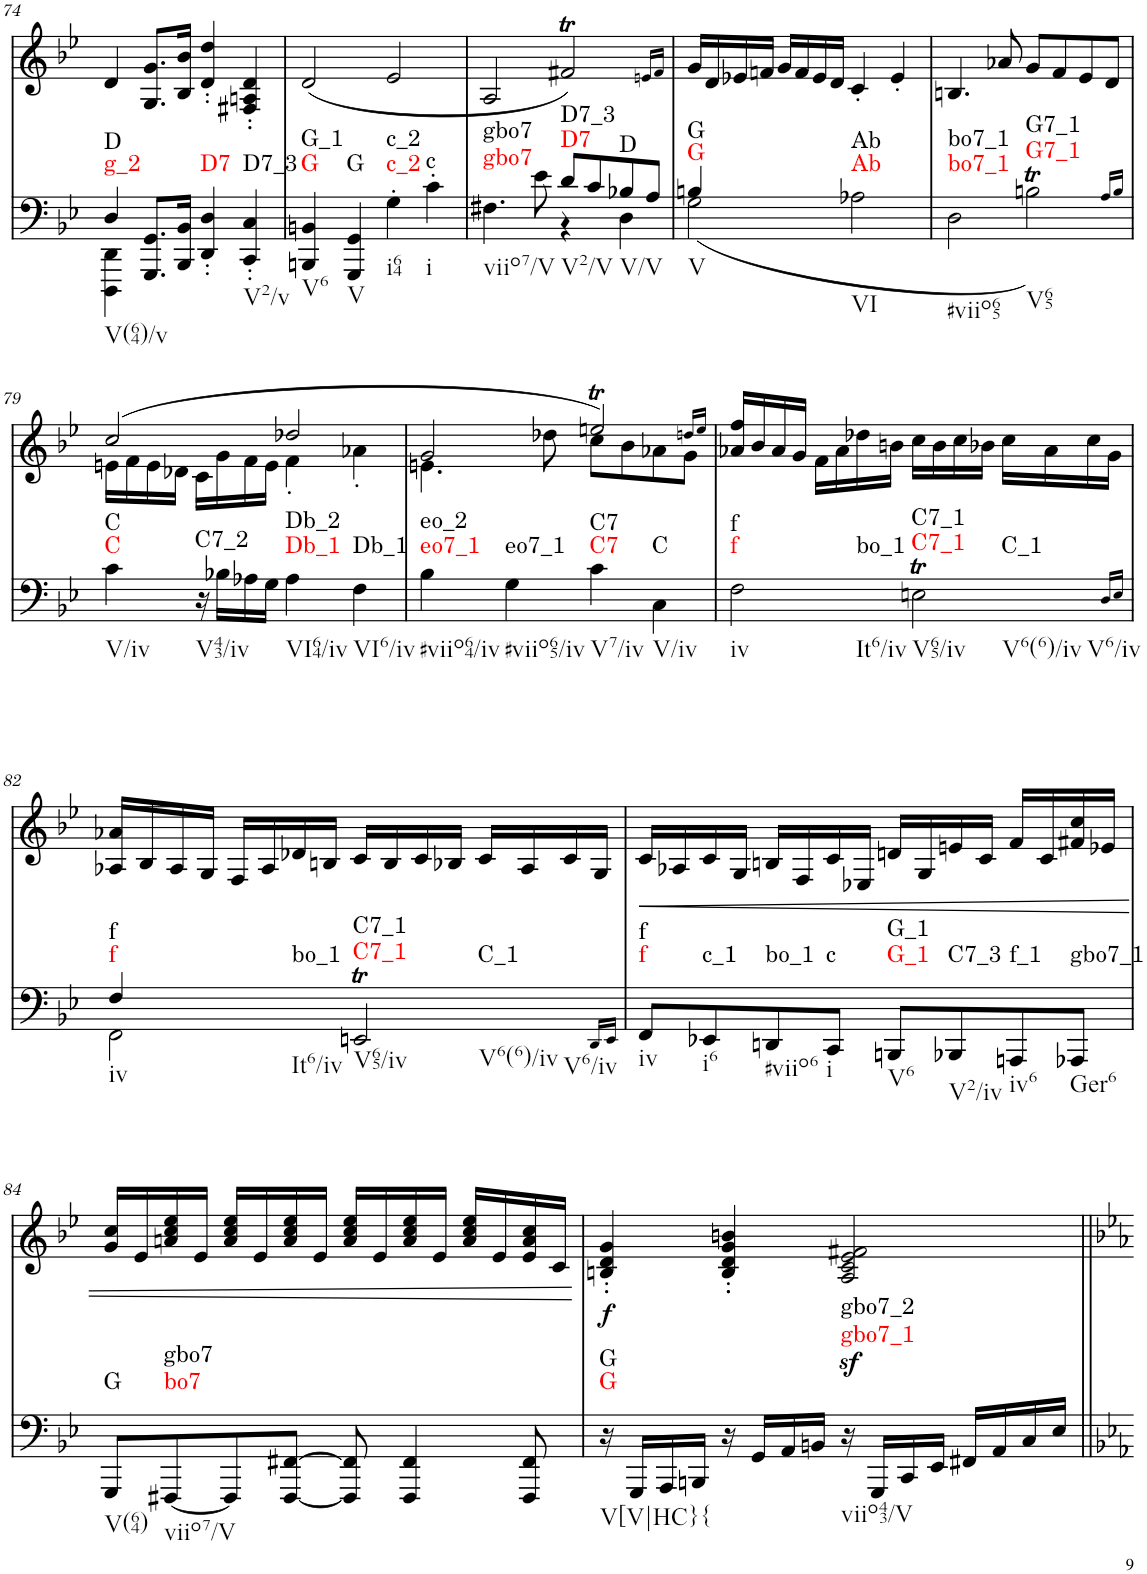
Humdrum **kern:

**kern	**harte	**kern	**text
*part2	*part2	*part1	*part1
*staff2	*	*staff1	*staff1
*I"piano	*	*I"piano	*
*I'Pno	*	*I'Pno	*
!!LO:PB:g=z
*clefF4	*	*clefF4	*
*k[b-e-]	*	*k[b-e-]	*
*M4/4	*	*M4/4	*
=74	=74	=74	=74
*^	*	*	*
!	!	!LO:H:n=1:kt=g_2	!	!
!	!	!LO:H:n=2:kt=D	!	!
4D/	4DDD\ 4DD\	N N	4d/	.
8.GGG/ 8.GG/L	2.ryy	.	8.G/ 8.g/L	.
16BBB-/ 16BB-/Jk	.	.	16B-/ 16b-/Jk	.
!	!	!LO:H:kt=D7	!	!
4DD/' 4D/'	.	N	4d/' 4dd/'	.
!	!	!LO:H:kt=D7_3	!	!
4CC/' 4C/'	.	N	4F#X/' 4An/' 4d/'	.
*v	*v	*	*	*
=75	=75	=75	=75
!	!LO:H:n=1:kt=G	!	!
!	!LO:H:n=2:kt=G_1	!	!
4BBBn/ 4BBn/	N N	(<2d/	.
!	!LO:H:kt=G	!	!
4GGG/ 4GG/	N	.	.
!	!LO:H:n=1:kt=c_2	!	!
!	!LO:H:n=2:kt=c_2	!	!
4G'\	N N	2e-/	.
!	!LO:H:kt=c	!	!
4c'\	N	.	.
=76	=76	=76	=76
*^	*	*	*
!	!	!LO:H:n=1:kt=gbo7	!	!
!	!	!LO:H:n=2:kt=gbo7	!	!
4.F#X\	4.ryy	N N	2A/	.
8ryy	8e-\	.	.	.
!	!	!LO:H:n=1:kt=D7	!	!
!	!	!LO:H:n=2:kt=D7_3	!	!
8d/L	4r	N N	2f#Xt/)	.
8c/	.	.	.	.
!	!	!LO:H:kt=D	!	!
8B-X/	4D\	N	.	.
8A/J	.	.	.	.
.	.	.	16qen/LL	.
.	.	.	16qf#/JJ	.
=77	=77	=77	=77	=77
!	!	!LO:H:n=1:kt=G	!	!
!	!	!LO:H:n=2:kt=G	!	!
(<4Bn/	2G\	N N	16g/LL	.
.	.	.	16d/	.
.	.	.	16e-X/	.
.	.	.	16fn/JJ	.
4ryy	.	.	16g/LL	.
.	.	.	16f/	.
.	.	.	16e-/	.
.	.	.	16d/JJ	.
!	!	!LO:H:n=1:kt=Ab	!	!
!	!	!LO:H:n=2:kt=Ab	!	!
2ryy	2A-X\	N N	4c'/	.
.	.	.	4e-'/	.
*v	*v	*	*	*
=78	=78	=78	=78
!	!LO:H:n=1:kt=bo7_1	!	!
!	!LO:H:n=2:kt=bo7_1	!	!
2D\	N N	4.Bn/	.
.	.	8a-X/	.
!	!LO:H:n=1:kt=G7_1	!	!
!	!LO:H:n=2:kt=G7_1	!	!
2Bnt\)	N N	8g/L	.
.	.	8f/	.
.	.	8e-/	.
.	.	8d/J	.
16qA/LL	.	.	.
16qB/JJ	.	.	.
!!LO:LB:g=z
=79	=79	=79	=79
*	*	*^	*
!	!LO:H:n=1:kt=C	!	!	!
!	!LO:H:n=2:kt=C	!	!	!
4c\	N N	(2cc/	16en\LL	.
.	.	.	16f\	.
.	.	.	16e\	.
.	.	.	16d-X\JJ	.
!	!LO:H:kt=C7_2	!	!	!
16r	N	.	16c\LL	.
16B-X\LL	.	.	16g\	.
16A-X\	.	.	16f\	.
16G\JJ	.	.	16e\JJ	.
!	!LO:H:n=1:kt=Db_1	!	!	!
!	!LO:H:n=2:kt=Db_2	!	!	!
4A-\	N N	2dd-X/	4f'\	.
!	!LO:H:kt=Db_1	!	!	!
4F\	N	.	4a-X'\	.
=80	=80	=80	=80	=80
!	!LO:H:n=1:kt=eo7_1	!	!	!
!	!LO:H:n=2:kt=eo_2	!	!	!
4B-\	N N	2g/	4.en\	.
!	!LO:H:kt=eo7_1	!	!	!
4G\	N	.	.	.
.	.	.	8dd-X\	.
!	!LO:H:n=1:kt=C7	!	!	!
!	!LO:H:n=2:kt=C7	!	!	!
4c\	N N	2eent/)	8cc\L	.
.	.	.	8b-\	.
!	!LO:H:kt=C	!	!	!
4C\	N	.	8a-X\	.
.	.	.	8g\J	.
*	*	*v	*v	*
.	.	16qddn/LL	.
.	.	16qee/JJ	.
=81	=81	=81	=81
!	!LO:H:n=1:kt=f	!	!
!	!LO:H:n=2:kt=f	!	!
!	!LO:H:n=3:kt=bo_1	!	!
2F\	N N N	16a-X/ 16ff/LL	.
.	.	16b-/	.
.	.	16a-/	.
.	.	16g/JJ	.
.	.	16f\LL	.
.	.	16a-\	.
.	.	16dd-X\	.
.	.	16bn\JJ	.
!	!LO:H:n=1:kt=C7_1	!	!
!	!LO:H:n=2:kt=C7_1	!	!
!	!LO:H:n=3:kt=C_1	!	!
2Ent\	N N N	16cc\LL	.
.	.	16b\	.
.	.	16cc\	.
.	.	16b-X\JJ	.
.	.	16cc\LL	.
.	.	16a-\	.
.	.	16cc\	.
.	.	16g\JJ	.
16qD/LL	.	.	.
16qE/JJ	.	.	.
!!LO:LB:g=z
=82	=82	=82	=82
*^	*	*	*
!	!	!LO:H:n=1:kt=f	!	!
!	!	!LO:H:n=2:kt=f	!	!
4F/	2FF\	N N	16A-X/ 16a-X/LL	.
.	.	.	16B-/	.
.	.	.	16A-/	.
.	.	.	16G/JJ	.
!	!	!LO:H:kt=bo_1	!	!
4ryy	.	N	16F/LL	.
.	.	.	16A-/	.
.	.	.	16d-X/	.
.	.	.	16Bn/JJ	.
!	!	!LO:H:n=1:kt=C7_1	!	!
!	!	!LO:H:n=2:kt=C7_1	!	!
!	!	!LO:H:n=3:kt=C_1	!	!
2EEnt/	2ryy	N N N	16c/LL	.
.	.	.	16B/	.
.	.	.	16c/	.
.	.	.	16B-X/JJ	.
.	.	.	16c/LL	.
.	.	.	16A-/	.
.	.	.	16c/	.
.	.	.	16G/JJ	.
*v	*v	*	*	*
16qDD/LL	.	.	.
16qEE/JJ	.	.	.
=83	=83	=83	=83
!	!LO:H:n=1:kt=f	!	!
!	!LO:H:n=2:kt=f	!	!
8FF/L	N N	16c/LL	.
.	.	16A-X/	.
!	!LO:H:kt=c_1	!	!
8EE-X/	N	16c/	.
.	.	16G/JJ	.
!	!LO:H:kt=bo_1	!	!
8DDn/	N	16Bn/LL	.
.	.	16F/	.
!	!LO:H:kt=c	!	!
8CC/J	N	16c/	.
.	.	16E-X/JJ	.
!	!LO:H:n=1:kt=G_1	!	!
!	!LO:H:n=2:kt=G_1	!	!
8BBBn/L	N N	16dn/LL	.
.	.	16G/	.
!	!LO:H:kt=C7_3	!	!
8BBB-X/	N	16en/	.
.	.	16c/JJ	.
!	!LO:H:kt=f_1	!	!
8AAAn/	N	16f/LL	.
.	.	16c/	.
!	!LO:H:n=1:kt=gbo7_1	!	!
!	!LO:H:n=2:kt=Ger6	!	!
8AAA-X/J	N N	16f#X/ 16cc/	.
.	.	16e-X/JJ	.
!!LO:LB:g=z
=84	=84	=84	=84
!	!LO:H:kt=G	!	!
8GGG/L	N	16g/ 16cc/LL	.
.	.	16e-/	.
!	!LO:H:n=1:kt=bo7	!	!
!	!LO:H:n=2:kt=gbo7	!	!
[8FFF#X/	N N	16an/ 16cc/ 16ee-/	.
.	.	16e-/JJ	.
8FFF#/]	.	16a/ 16cc/ 16ee-/LL	.
.	.	16e-/	.
[8FFF#/ [8FF#X/J	.	16a/ 16cc/ 16ee-/	.
.	.	16e-/JJ	.
8FFF#/] 8FF#/]	.	16a/ 16cc/ 16ee-/LL	.
.	.	16e-/	.
4FFF#/ 4FF#/	.	16a/ 16cc/ 16ee-/	.
.	.	16e-/JJ	.
.	.	16a/ 16cc/ 16ee-/LL	.
.	.	16e-/	.
8FFF#/ 8FF#/	.	16e-/ 16a/ 16cc/	.
.	.	16c/JJ	.
=85	=85	=85	=85
!	!LO:H:n=1:kt=G	!	!LO:LY:b
!	!LO:H:n=2:kt=G	!	!
16r	N N	4Bn/' 4d/' 4g/'	.
16GGG/LL	.	.	.
16AAA/	.	.	.
16BBBn/JJ	.	.	.
16r	.	4B/' 4d/' 4g/' 4bn/'	.
16GG/LL	.	.	.
16AA/	.	.	.
16BBn/JJ	.	.	.
!	!LO:H:n=1:kt=gbo7_1	!	!
!	!LO:H:n=2:kt=gbo7_2	!	!
16r	N N	2A/ 2c/ 2e-/ 2f#X/	.
16GGGz>/LL	.	.	.
16CC/	.	.	.
16EE-/JJ	.	.	.
16FF#X/LL	.	.	.
16AA/	.	.	.
16C/	.	.	.
16E-/JJ	.	.	.
=||	=||	=||	=||
*-	*-	*-	*-
